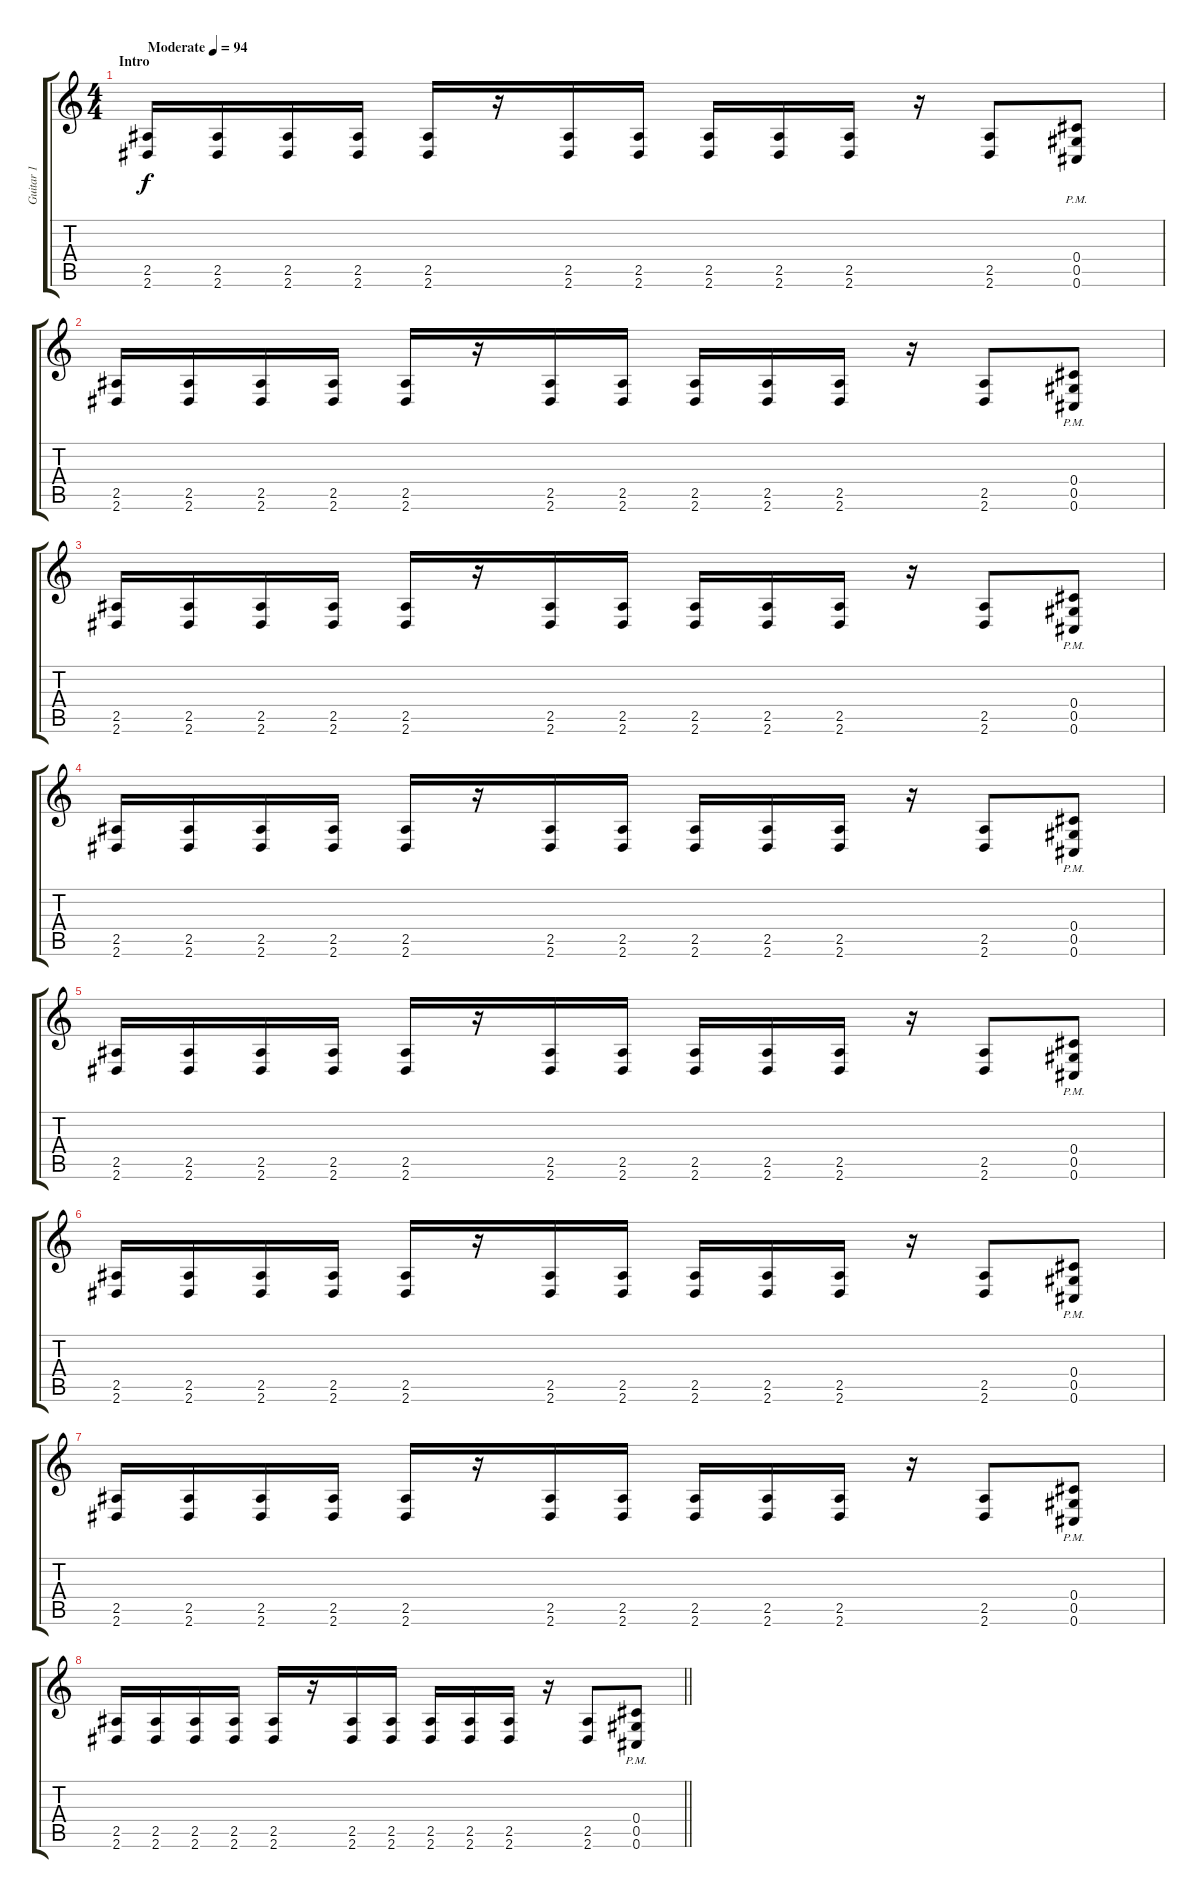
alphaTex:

\track ("Guitar 1" "Guitar 1") {instrument distortionguitar}
\staff {score tabs}
\tuning (Eb4 Bb3 Gb3 Db3 Ab2 Db2) {hide}
\ts (4 4)
\section ("" "Intro")
\tempo (94 "Moderate")
\clef g2
\ks c
(2.5 2.6).16{dy f instrument distortionguitar} (2.5 2.6).16 (2.5 2.6).16 (2.5 2.6).16 (2.5 2.6).16 r.16 (2.5 2.6).16 (2.5 2.6).16 (2.5 2.6).16 (2.5 2.6).16 (2.5 2.6).16 r.16 (2.5 2.6).8 (0.4{pm} 0.5{pm} 0.6{pm}).8 |
(2.5 2.6).16 (2.5 2.6).16 (2.5 2.6).16 (2.5 2.6).16 (2.5 2.6).16 r.16 (2.5 2.6).16 (2.5 2.6).16 (2.5 2.6).16 (2.5 2.6).16 (2.5 2.6).16 r.16 (2.5 2.6).8 (0.4{pm} 0.5{pm} 0.6{pm}).8 |
(2.5 2.6).16 (2.5 2.6).16 (2.5 2.6).16 (2.5 2.6).16 (2.5 2.6).16 r.16 (2.5 2.6).16 (2.5 2.6).16 (2.5 2.6).16 (2.5 2.6).16 (2.5 2.6).16 r.16 (2.5 2.6).8 (0.4{pm} 0.5{pm} 0.6{pm}).8 |
(2.5 2.6).16 (2.5 2.6).16 (2.5 2.6).16 (2.5 2.6).16 (2.5 2.6).16 r.16 (2.5 2.6).16 (2.5 2.6).16 (2.5 2.6).16 (2.5 2.6).16 (2.5 2.6).16 r.16 (2.5 2.6).8 (0.4{pm} 0.5{pm} 0.6{pm}).8 |
(2.5 2.6).16 (2.5 2.6).16 (2.5 2.6).16 (2.5 2.6).16 (2.5 2.6).16 r.16 (2.5 2.6).16 (2.5 2.6).16 (2.5 2.6).16 (2.5 2.6).16 (2.5 2.6).16 r.16 (2.5 2.6).8 (0.4{pm} 0.5{pm} 0.6{pm}).8 |
(2.5 2.6).16 (2.5 2.6).16 (2.5 2.6).16 (2.5 2.6).16 (2.5 2.6).16 r.16 (2.5 2.6).16 (2.5 2.6).16 (2.5 2.6).16 (2.5 2.6).16 (2.5 2.6).16 r.16 (2.5 2.6).8 (0.4{pm} 0.5{pm} 0.6{pm}).8 |
(2.5 2.6).16 (2.5 2.6).16 (2.5 2.6).16 (2.5 2.6).16 (2.5 2.6).16 r.16 (2.5 2.6).16 (2.5 2.6).16 (2.5 2.6).16 (2.5 2.6).16 (2.5 2.6).16 r.16 (2.5 2.6).8 (0.4{pm} 0.5{pm} 0.6{pm}).8 |
\barLineRight lightlight
(2.5 2.6).16 (2.5 2.6).16 (2.5 2.6).16 (2.5 2.6).16 (2.5 2.6).16 r.16 (2.5 2.6).16 (2.5 2.6).16 (2.5 2.6).16 (2.5 2.6).16 (2.5 2.6).16 r.16 (2.5 2.6).8 (0.4{pm} 0.5{pm} 0.6{pm}).8
